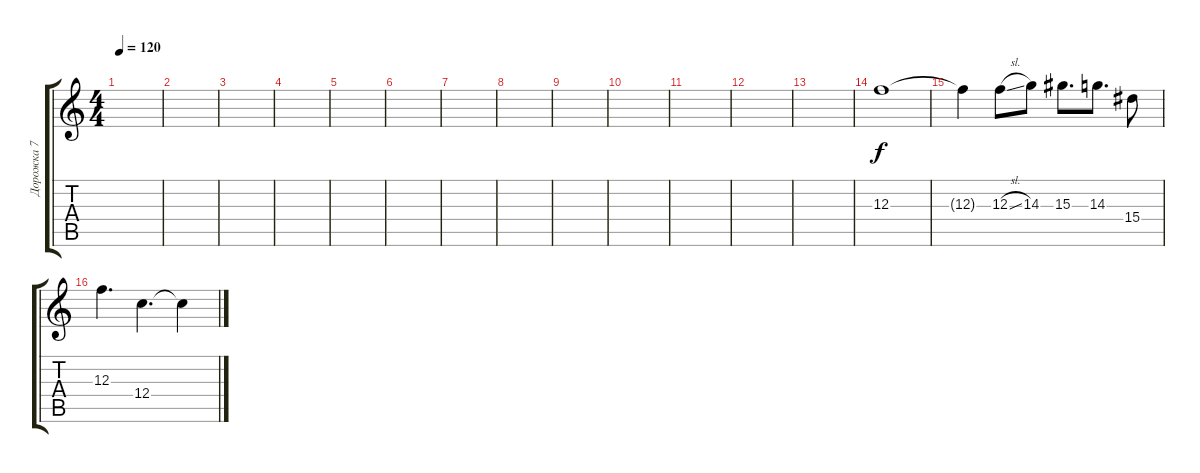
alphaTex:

\track ("Дорожка 7" "Дорожка 7") {instrument distortionguitar}
\staff {score tabs}
\tuning (D4 A3 F3 C3 G2 C2) {hide}
\ts (4 4)
\tempo 120
\clef g2
\ks c
|
|
|
|
|
|
|
|
|
|
|
|
|
12.3.1 |
12.3{t}.4 12.3{sl}.8 14.3.8 15.3.8{d} 14.3.8{d} 15.4.8 |
12.3.4{d} 12.4.4{d} 12.4{t}.4
